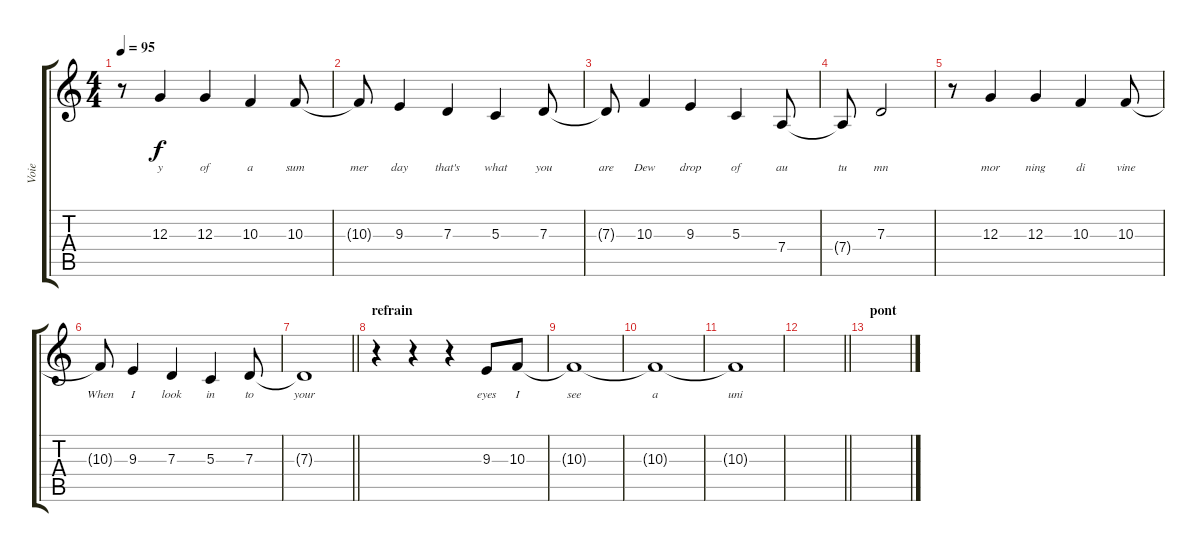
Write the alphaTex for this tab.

\track ("Voie" "Voie") {instrument lead6voice}
\staff {score tabs}
\tuning (E4 B3 G3 D3 A2 E2) {hide}
\ts (4 4)
\tempo 95
\clef g2
\ks c
r.8{dy f} 12.3.4{lyrics (0 "y") lyrics (1 "") lyrics (2 "") lyrics (3 "") lyrics (4 "")} 12.3.4{lyrics (0 "of") lyrics (1 "") lyrics (2 "") lyrics (3 "") lyrics (4 "")} 10.3.4{lyrics (0 "a") lyrics (1 "") lyrics (2 "") lyrics (3 "") lyrics (4 "")} 10.3.8{lyrics (0 "sum") lyrics (1 "") lyrics (2 "") lyrics (3 "") lyrics (4 "")} |
10.3{t}.8{lyrics (0 "mer") lyrics (1 "") lyrics (2 "") lyrics (3 "") lyrics (4 "")} 9.3.4{lyrics (0 "day") lyrics (1 "") lyrics (2 "") lyrics (3 "") lyrics (4 "")} 7.3.4{lyrics (0 "that's") lyrics (1 "") lyrics (2 "") lyrics (3 "") lyrics (4 "")} 5.3.4{lyrics (0 "what") lyrics (1 "") lyrics (2 "") lyrics (3 "") lyrics (4 "")} 7.3.8{lyrics (0 "you") lyrics (1 "") lyrics (2 "") lyrics (3 "") lyrics (4 "")} |
7.3{t}.8{lyrics (0 "are") lyrics (1 "") lyrics (2 "") lyrics (3 "") lyrics (4 "")} 10.3.4{lyrics (0 "Dew") lyrics (1 "") lyrics (2 "") lyrics (3 "") lyrics (4 "")} 9.3.4{lyrics (0 "drop") lyrics (1 "") lyrics (2 "") lyrics (3 "") lyrics (4 "")} 5.3.4{lyrics (0 "of") lyrics (1 "") lyrics (2 "") lyrics (3 "") lyrics (4 "")} 7.4.8{lyrics (0 "au") lyrics (1 "") lyrics (2 "") lyrics (3 "") lyrics (4 "")} |
7.4{t}.8{lyrics (0 "tu") lyrics (1 "") lyrics (2 "") lyrics (3 "") lyrics (4 "")} 7.3.2{lyrics (0 "mn") lyrics (1 "") lyrics (2 "") lyrics (3 "") lyrics (4 "")} |
r.8 12.3.4{lyrics (0 "mor") lyrics (1 "") lyrics (2 "") lyrics (3 "") lyrics (4 "")} 12.3.4{lyrics (0 "ning") lyrics (1 "") lyrics (2 "") lyrics (3 "") lyrics (4 "")} 10.3.4{lyrics (0 "di") lyrics (1 "") lyrics (2 "") lyrics (3 "") lyrics (4 "")} 10.3.8{lyrics (0 "vine") lyrics (1 "") lyrics (2 "") lyrics (3 "") lyrics (4 "")} |
10.3{t}.8{lyrics (0 "When") lyrics (1 "") lyrics (2 "") lyrics (3 "") lyrics (4 "")} 9.3.4{lyrics (0 "I") lyrics (1 "") lyrics (2 "") lyrics (3 "") lyrics (4 "")} 7.3.4{lyrics (0 "look") lyrics (1 "") lyrics (2 "") lyrics (3 "") lyrics (4 "")} 5.3.4{lyrics (0 "in") lyrics (1 "") lyrics (2 "") lyrics (3 "") lyrics (4 "")} 7.3.8{lyrics (0 "to") lyrics (1 "") lyrics (2 "") lyrics (3 "") lyrics (4 "")} |
\barLineRight lightlight
7.3{t}.1{lyrics (0 "your") lyrics (1 "") lyrics (2 "") lyrics (3 "") lyrics (4 "")} |
\section ("" "refrain")
r.4 r.4 r.4 9.3.8{lyrics (0 "eyes") lyrics (1 "") lyrics (2 "") lyrics (3 "") lyrics (4 "")} 10.3.8{lyrics (0 "I") lyrics (1 "") lyrics (2 "") lyrics (3 "") lyrics (4 "")} |
10.3{t}.1{lyrics (0 "see") lyrics (1 "") lyrics (2 "") lyrics (3 "") lyrics (4 "")} |
10.3{t}.1{lyrics (0 "a") lyrics (1 "") lyrics (2 "") lyrics (3 "") lyrics (4 "")} |
10.3{t}.1{lyrics (0 "uni") lyrics (1 "") lyrics (2 "") lyrics (3 "") lyrics (4 "")} |
\barLineRight lightlight
|
\section ("" "pont")
